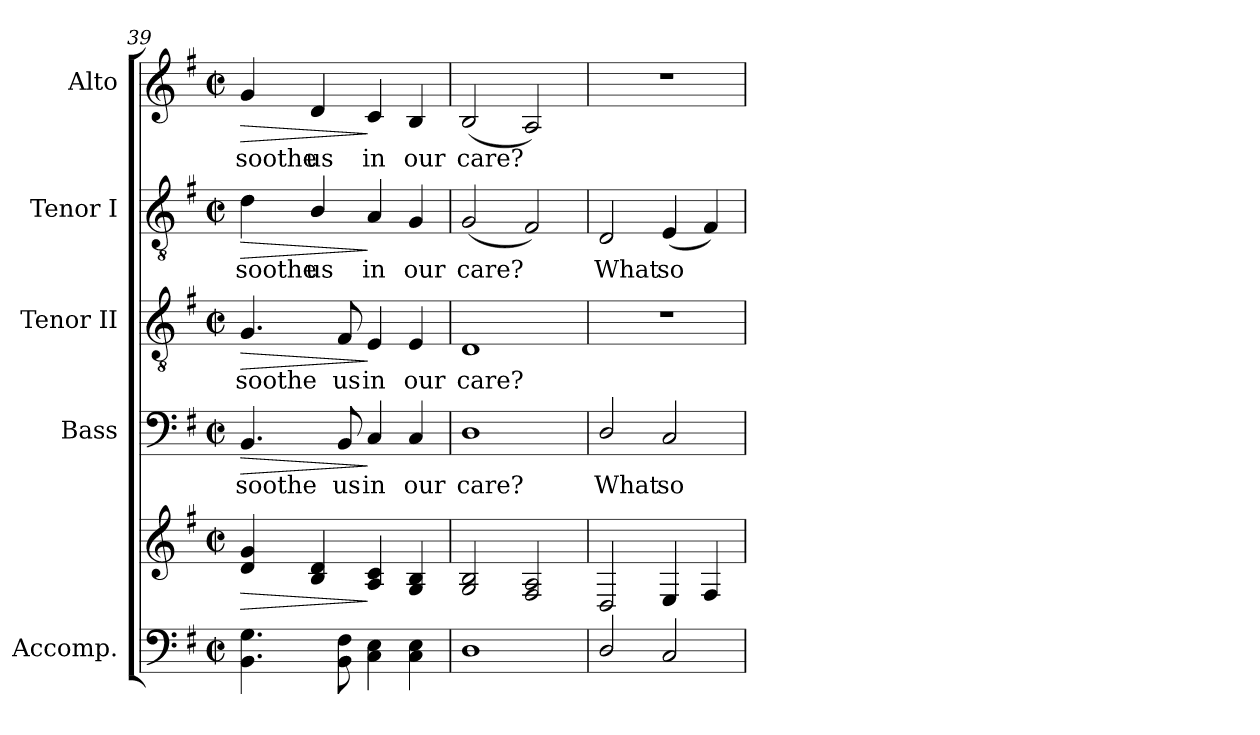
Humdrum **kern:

**kern	**kern	**dynam	**kern	**text	**dynam	**kern	**text	**dynam	**kern	**text	**dynam	**kern	**text	**dynam
*part5	*part5	*part5	*part4	*part4	*part4	*part3	*part3	*part3	*part2	*part2	*part2	*part1	*part1	*part1
*staff6	*staff5	*staff5/6	*staff4	*staff4	*staff4	*staff3	*staff3	*staff3	*staff2	*staff2	*staff2	*staff1	*staff1	*staff1
*I"Accomp.	*	*	*I"Bass	*	*	*I"Tenor II	*	*	*I"Tenor I	*	*	*I"Alto	*	*
*	*	*	*I'B	*	*	*I'T II	*	*	*I'T I	*	*	*I'A	*	*
*clefF4	*clefG2	*	*clefF4	*	*	*clefGv2	*	*	*clefGv2	*	*	*clefG2	*	*
*k[f#]	*k[f#]	*	*k[f#]	*	*	*k[f#]	*	*	*k[f#]	*	*	*k[f#]	*	*
*G:	*G:	*	*G:	*	*	*G:	*	*	*G:	*	*	*G:	*	*
*M2/2	*M2/2	*	*M2/2	*	*	*M2/2	*	*	*M2/2	*	*	*M2/2	*	*
*met(c|)	*met(c|)	*	*met(c|)	*	*	*met(c|)	*	*	*met(c|)	*	*	*met(c|)	*	*
=39	=39	=39	=39	=39	=39	=39	=39	=39	=39	=39	=39	=39	=39	=39
!	!	!LO:HP:b	!	!LO:LY:b	!LO:HP:b	!	!LO:LY:b	!LO:HP:b	!	!LO:LY:b	!LO:HP:b	!	!LO:LY:b	!LO:HP:b
4.BB 4.G	4d 4g	>	4.BB	soothe	>	4.G	soothe	>	4d	soothe	>	4g	soothe	>
!	!	!	!	!	!	!	!	!	!	!LO:LY:b	!	!	!LO:LY:b	!
.	4B 4d	.	.	.	.	.	.	.	4B/	us	.	4d	us	.
!	!	!	!	!LO:LY:b	!	!	!LO:LY:b	!	!	!	!	!	!	!
8BB 8F#	.	.	8BB	us	.	8F#	us	.	.	.	.	.	.	.
!	!	!	!	!LO:LY:b	!	!	!LO:LY:b	!	!	!LO:LY:b	!	!	!LO:LY:b	!
4C 4E	4A 4c	]	4C	in	]	4E	in	]	4A	in	]	4c	in	]
!	!	!	!	!LO:LY:b	!	!	!LO:LY:b	!	!	!LO:LY:b	!	!	!LO:LY:b	!
4C 4E	4G/ 4B/	.	4C	our	.	4E	our	.	4G	our	.	4B/	our	.
=40	=40	=40	=40	=40	=40	=40	=40	=40	=40	=40	=40	=40	=40	=40
!	!	!	!	!LO:LY:b	!	!	!LO:LY:b	!	!	!LO:LY:b	!	!	!LO:LY:b	!
1D	2G/ 2B/	.	1D	care?	.	1D	care?	.	(<2G	care?	.	(<2B/	care?	.
.	2F# 2A	.	.	.	.	.	.	.	2F#)	.	.	2A)	.	.
=41	=41	=41	=41	=41	=41	=41	=41	=41	=41	=41	=41	=41	=41	=41
!	!	!	!	!LO:LY:b	!	!	!	!	!	!LO:LY:b	!	!	!	!
2D/	2D	.	2D/	What	.	1r	.	.	2D	What	.	1r	.	.
!	!	!	!	!LO:LY:b	!	!	!	!	!	!LO:LY:b	!	!	!	!
2C	4E	.	2C	so	.	.	.	.	(<4E	so	.	.	.	.
.	4F#	.	.	.	.	.	.	.	4F#)	.	.	.	.	.
=	=	=	=	=	=	=	=	=	=	=	=	=	=	=
*-	*-	*-	*-	*-	*-	*-	*-	*-	*-	*-	*-	*-	*-	*-
